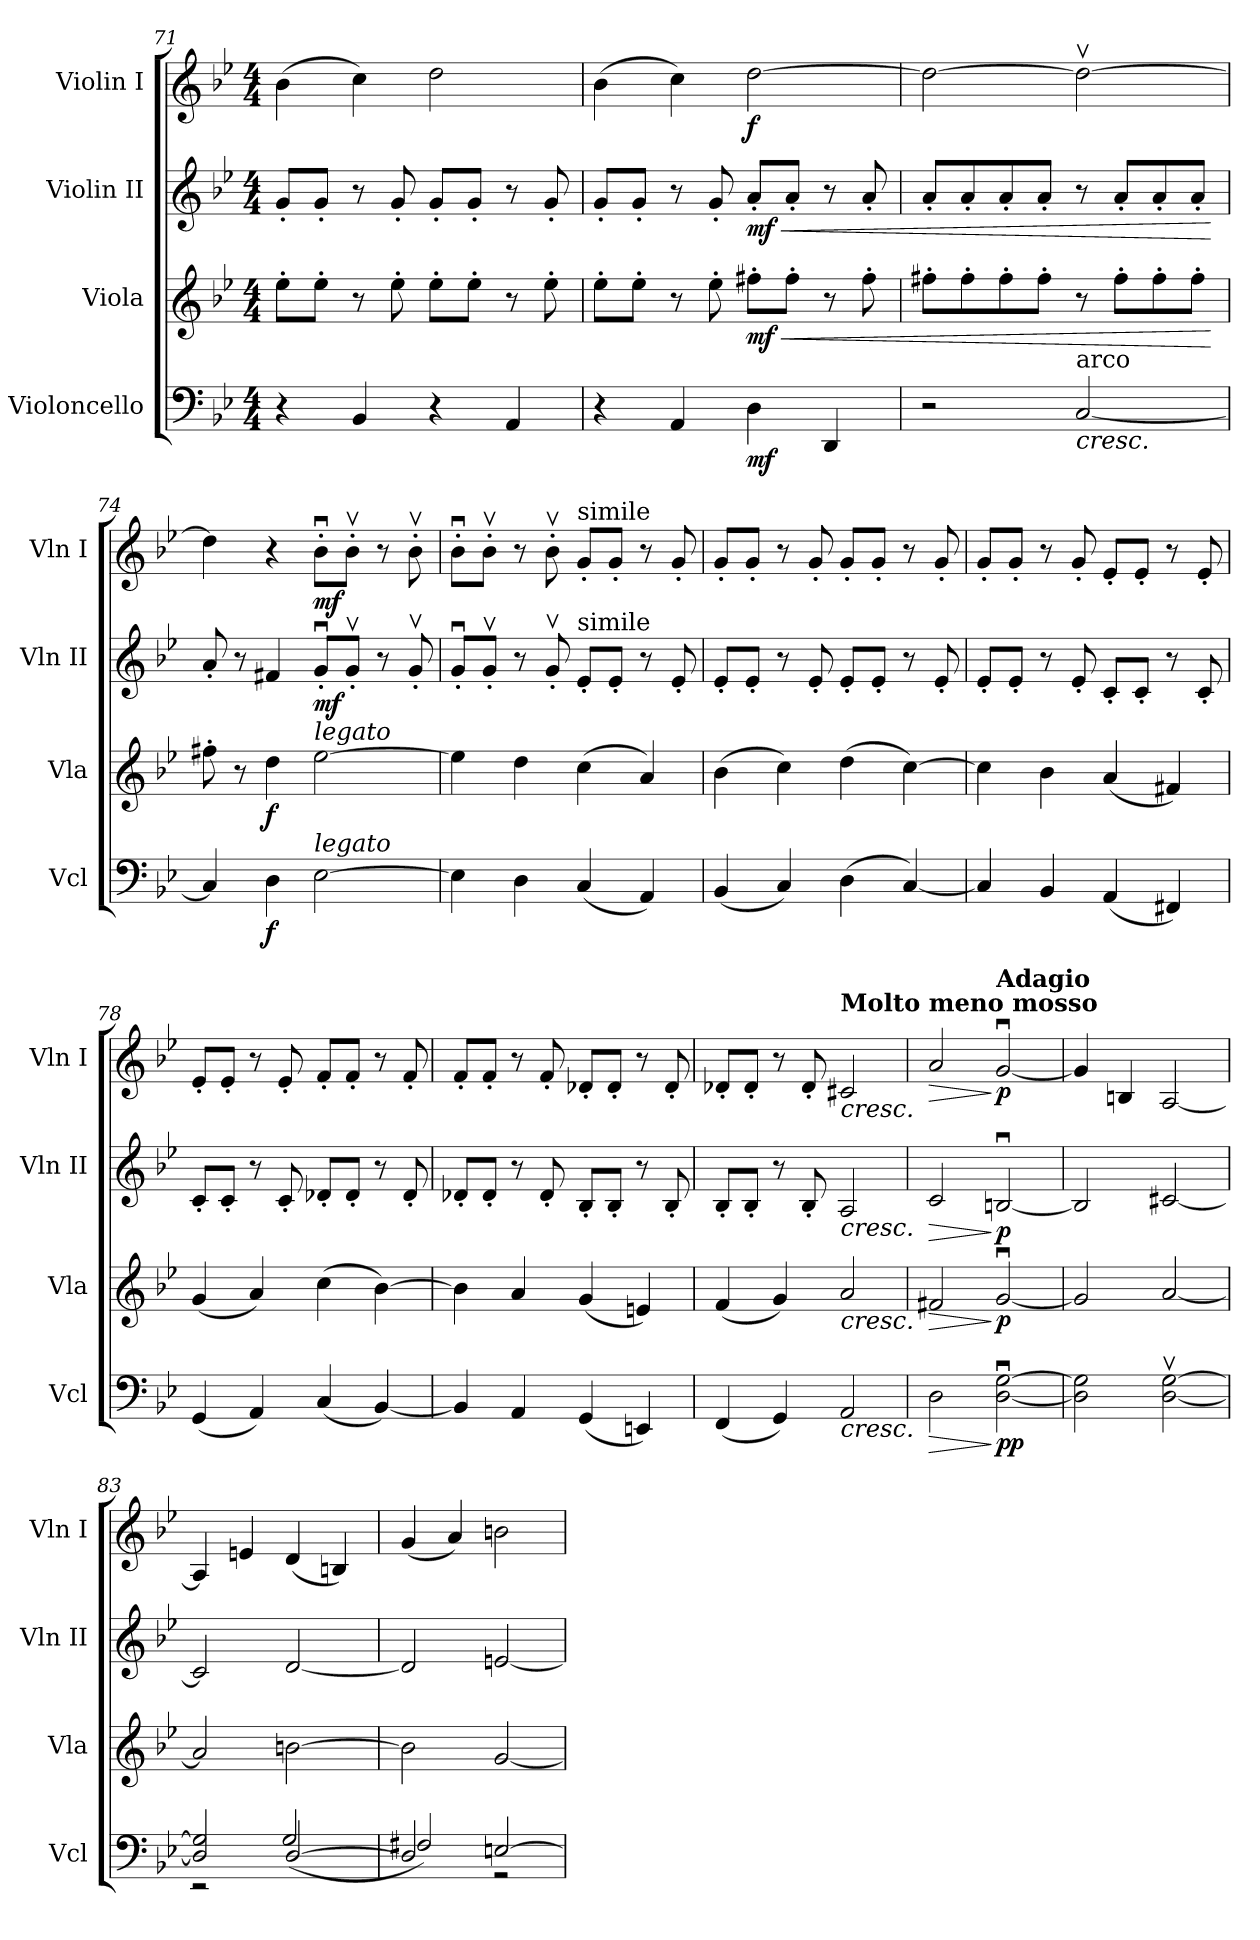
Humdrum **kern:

**kern	**dynam	**kern	**dynam	**kern	**dynam	**kern	**dynam
*part4	*part4	*part3	*part3	*part2	*part2	*part1	*part1
*staff4	*staff4	*staff3	*staff3	*staff2	*staff2	*staff1	*staff1
*I"Violoncello	*	*I"Viola	*	*I"Violin II	*	*I"Violin I	*
*I'Vcl	*	*I'Vla	*	*I'Vln II	*	*I'Vln I	*
*clefF4	*	*clefG2	*	*clefG2	*	*clefG2	*
*k[b-e-]	*	*k[b-e-]	*	*k[b-e-]	*	*k[b-e-]	*
*M4/4	*	*M4/4	*	*M4/4	*	*M4/4	*
=71	=71	=71	=71	=71	=71	=71	=71
4r	.	8ee-'\L	.	8g'/L	.	(4b-\	.
.	.	8ee-'\J	.	8g'/J	.	.	.
4BB-/	.	8r	.	8r	.	4cc\)	.
.	.	8ee-'\	.	8g'/	.	.	.
4r	.	8ee-'\L	.	8g'/L	.	2dd\	.
.	.	8ee-'\J	.	8g'/J	.	.	.
4AA/	.	8r	.	8r	.	.	.
.	.	8ee-'\	.	8g'/	.	.	.
=72	=72	=72	=72	=72	=72	=72	=72
4r	.	8ee-'\L	.	8g'/L	.	(4b-\	.
.	.	8ee-'\J	.	8g'/J	.	.	.
4AA/	.	8r	.	8r	.	4cc\)	.
.	.	8ee-'\	.	8g'/	.	.	.
!	!LO:DY:b	!	!LO:HP:b	!	!LO:HP:b	!	!
!	!	!	!LO:DY:n=1:b	!	!LO:DY:n=1:b	!	!LO:DY:b
4D\	mf	8ff#X'\L	< mf	8a'/L	< mf	[2dd\	f
.	.	8ff#'\J	.	8a'/J	.	.	.
4DD/	.	8r	.	8r	.	.	.
.	.	8ff#'\	.	8a'/	.	.	.
=73	=73	=73	=73	=73	=73	=73	=73
2r	.	8ff#X'\L	.	8a'/L	.	2dd\_	.
.	.	8ff#'\	.	8a'/	.	.	.
.	.	8ff#'\	.	8a'/	.	.	.
.	.	8ff#'\J	.	8a'/J	.	.	.
!LO:TX:a:t=arco	!	!	!	!	!	!	!
!	!LO:HP:b	!	!	!	!	!	!
[2C/	<	8r	.	8r	.	2ddv\_	.
.	.	8ff#'\L	.	8a'/L	.	.	.
.	.	8ff#'\	.	8a'/	.	.	.
.	.	8ff#'\J	.	8a'/J	.	.	.
.	.	.	[	.	[	.	.
!!LO:LB:g=z
=74	=74	=74	=74	=74	=74	=74	=74
4C/]	.	8ff#X'\	.	8a'/	.	4dd\]	.
.	.	8r	.	8r	.	.	.
!	!LO:DY:b	!	!LO:DY:b	!	!	!	!
4D\	f	4dd\	f	4f#X/	.	4r	.
!	!	!LO:TX:a:i:t=legato	!	!	!	!	!
!LO:TX:a:i:t=legato	!	!	!	!	!	!	!
!	!	!	!	!	!LO:DY:b	!	!LO:DY:b
[2E-\	[	[2ee-\	.	8gu'/L	mf	8b-u'\L	mf
.	.	.	.	8gv'/J	.	8b-v'\J	.
.	.	.	.	8r	.	8r	.
.	.	.	.	8gv'/	.	8b-v'\	.
=75	=75	=75	=75	=75	=75	=75	=75
4E-\]	.	4ee-\]	.	8gu'/L	.	8b-u'\L	.
.	.	.	.	8gv'/J	.	8b-v'\J	.
4D\	.	4dd\	.	8r	.	8r	.
.	.	.	.	8gv'/	.	8b-v'\	.
!	!	!	!	!	!	!LO:TX:a:t=simile	!
!	!	!	!	!LO:TX:a:t=simile	!	!	!
(4C/	.	(4cc\	.	8e-'/L	.	8g'/L	.
.	.	.	.	8e-'/J	.	8g'/J	.
4AA/)	.	4a/)	.	8r	.	8r	.
.	.	.	.	8e-'/	.	8g'/	.
=76	=76	=76	=76	=76	=76	=76	=76
(4BB-/	.	(4b-\	.	8e-'/L	.	8g'/L	.
.	.	.	.	8e-'/J	.	8g'/J	.
4C/)	.	4cc\)	.	8r	.	8r	.
.	.	.	.	8e-'/	.	8g'/	.
(4D\	.	(4dd\	.	8e-'/L	.	8g'/L	.
.	.	.	.	8e-'/J	.	8g'/J	.
[4C/)	.	[4cc\)	.	8r	.	8r	.
.	.	.	.	8e-'/	.	8g'/	.
=77	=77	=77	=77	=77	=77	=77	=77
4C/]	.	4cc\]	.	8e-'/L	.	8g'/L	.
.	.	.	.	8e-'/J	.	8g'/J	.
4BB-/	.	4b-\	.	8r	.	8r	.
.	.	.	.	8e-'/	.	8g'/	.
(4AA/	.	(4a/	.	8c'/L	.	8e-'/L	.
.	.	.	.	8c'/J	.	8e-'/J	.
4FF#i/)	.	4f#X/)	.	8r	.	8r	.
.	.	.	.	8c'/	.	8e-'/	.
!!LO:PB:g=z
=78	=78	=78	=78	=78	=78	=78	=78
(4GG/	.	(4g/	.	8c'/L	.	8e-'/L	.
.	.	.	.	8c'/J	.	8e-'/J	.
4AA/)	.	4a/)	.	8r	.	8r	.
.	.	.	.	8c'/	.	8e-'/	.
(4C/	.	(4cc\	.	8d-X'/L	.	8f'/L	.
.	.	.	.	8d-'/J	.	8f'/J	.
[4BB-/)	.	[4b-\)	.	8r	.	8r	.
.	.	.	.	8d-'/	.	8f'/	.
=79	=79	=79	=79	=79	=79	=79	=79
4BB-/]	.	4b-\]	.	8d-X'/L	.	8f'/L	.
.	.	.	.	8d-'/J	.	8f'/J	.
4AA/	.	4a/	.	8r	.	8r	.
.	.	.	.	8d-'/	.	8f'/	.
(4GG/	.	(4g/	.	8B-'/L	.	8d-X'/L	.
.	.	.	.	8B-'/J	.	8d-'/J	.
4EEn/)	.	4en/)	.	8r	.	8r	.
.	.	.	.	8B-'/	.	8d-'/	.
=80	=80	=80	=80	=80	=80	=80	=80
(4FF/	.	(4f/	.	8B-'/L	.	8d-X'/L	.
.	.	.	.	8B-'/J	.	8d-'/J	.
4GG/)	.	4g/)	.	8r	.	8r	.
.	.	.	.	8B-'/	.	8d-'/	.
!	!	!	!	!	!	!LO:TX:a:B:t=Molto meno mosso	!
!	!LO:HP:b	!	!LO:HP:b	!	!LO:HP:b	!	!LO:HP:b
2AA/	<	2a/	<	2A/	<	2c#X/	<
=81	=81	=81	=81	=81	=81	=81	=81
!	!LO:HP:b	!	!LO:HP:b	!	!LO:HP:b	!	!LO:HP:b
2D\	>	2f#X/	>	2c/	>	2a/	>
!	!	!	!	!	!	!LO:TX:a:B:t=Adagio	!
!	!LO:DY:n=1:b	!	!	!	!	!	!
!	!LO:DY:n=2:b	!	!LO:DY:n=1:b	!	!LO:DY:n=1:b	!	!LO:DY:n=1:b
[2D\u [2G\u	[ ] p p	[2gu/	[ ] p	[2Bnu/	[ ] p	[2gu/	[ ] p
=82	=82	=82	=82	=82	=82	=82	=82
2D\] 2G\]	.	2g/]	.	2B/]	.	4g/]	.
.	.	.	.	.	.	4Bn/	.
[2D\v [2G\v	.	[2a/	.	[2c#X/	.	[2A/	.
!!LO:LB:g=z
=83	=83	=83	=83	=83	=83	=83	=83
*^	*	*	*	*	*	*	*
2D/] 2G/]	2r	.	2a/]	.	2c#/]	.	4A/]	.
.	.	.	.	.	.	.	4en/	.
[2D/	(2G/	.	[2bn\	.	[2d/	.	(4d/	.
.	.	.	.	.	.	.	4Bn/)	.
=84	=84	=84	=84	=84	=84	=84	=84	=84
2D/]	2F#X/)	.	2b\]	.	2d/]	.	(4g/	.
.	.	.	.	.	.	.	4a/)	.
[2En/	2r	.	[2g/	.	[2en/	.	2bn\	.
*v	*v	*	*	*	*	*	*	*
=	=	=	=	=	=	=	=
*-	*-	*-	*-	*-	*-	*-	*-
